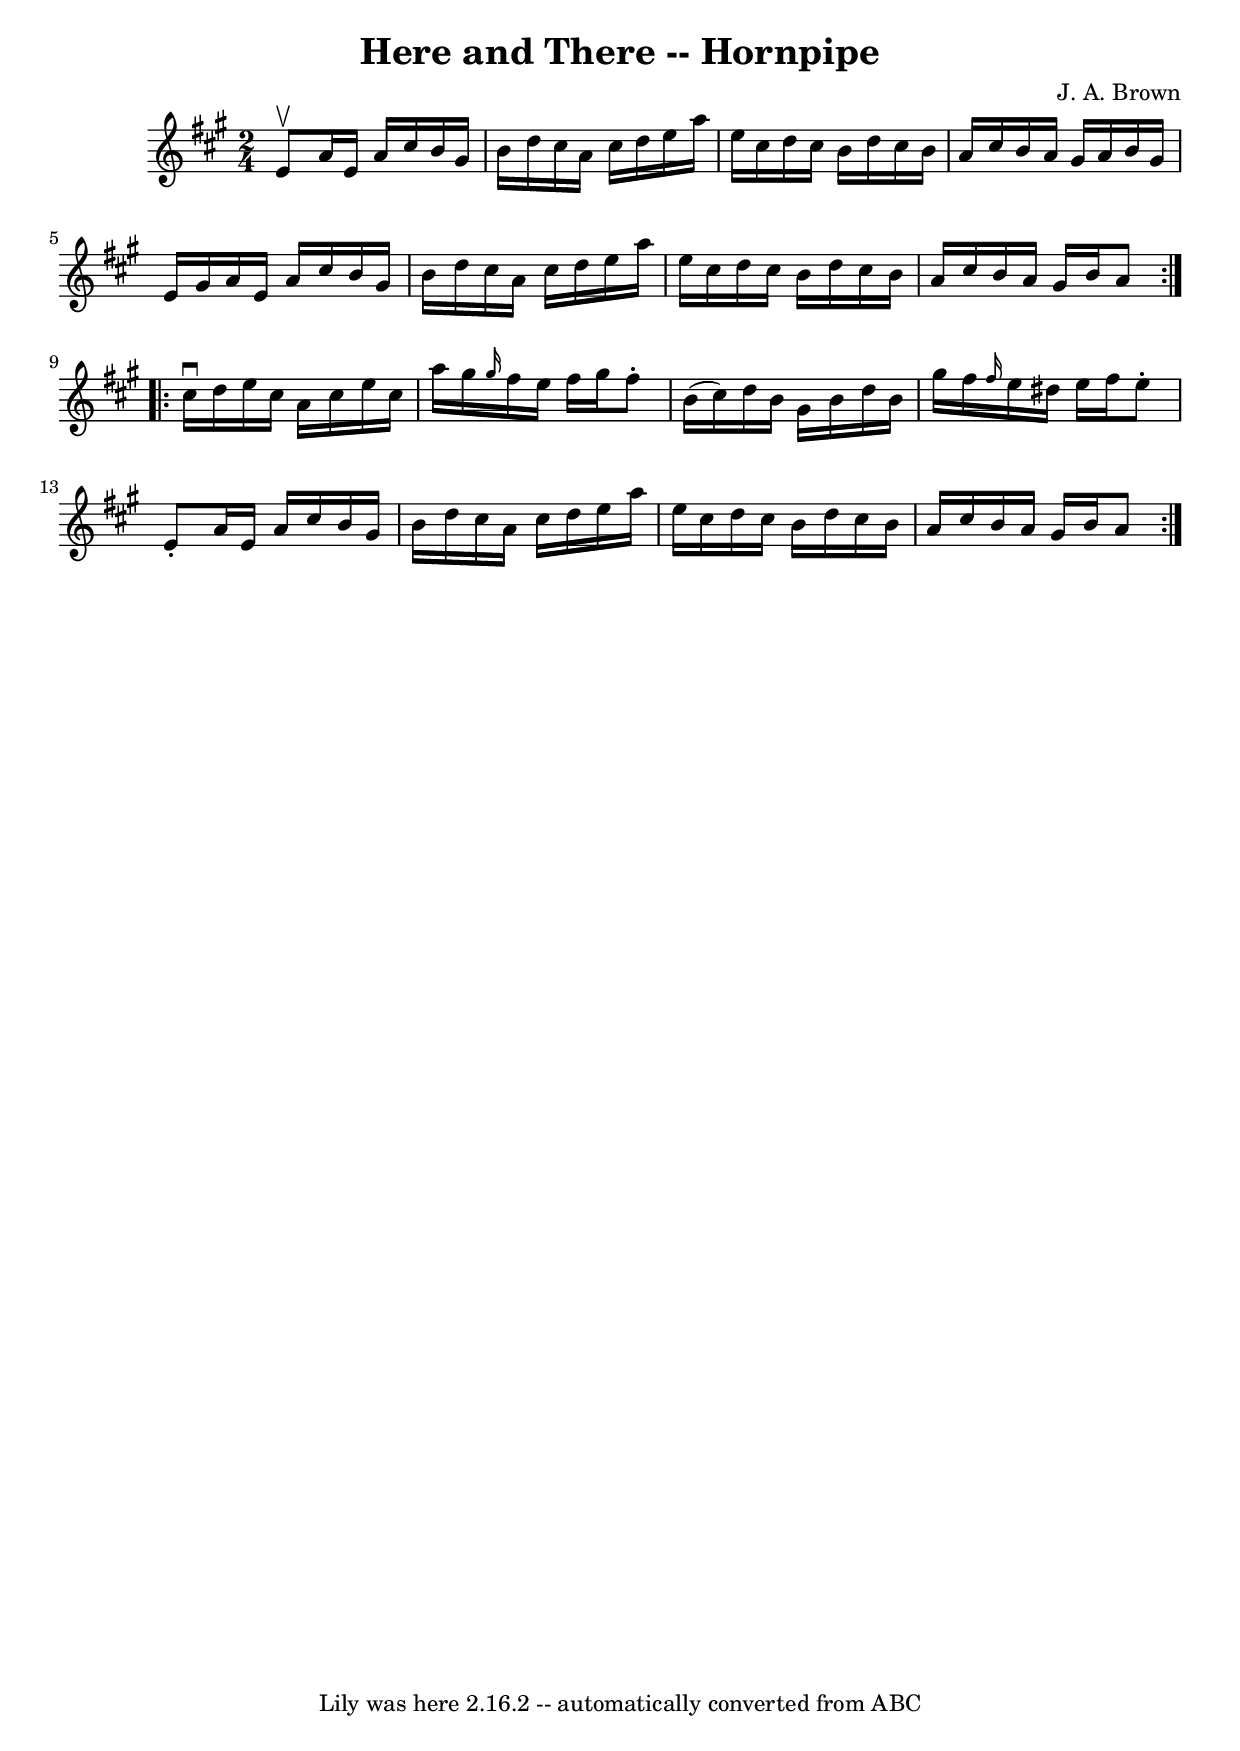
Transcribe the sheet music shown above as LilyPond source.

\version "2.16.2"
\include "Mammoth.ily"
\header {
	%% book = "Cole's 1000 Fiddle Tunes"
	composer = "J. A. Brown"
	crossRefNumber = "1"
	footnotes = ""
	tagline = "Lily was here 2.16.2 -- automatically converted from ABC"
	title = "Here and There -- Hornpipe"
}
voicedefault =  {


\repeat volta 2 {
\time 2/4 
\key a \major e'8^\upbow |
 a'16 e'16 a'16    
cis''16 b'16 gis'16 b'16 d''16  |
 cis''16 a'16    
cis''16 d''16 e''16 a''16 e''16 cis''16  |
 d''16    
cis''16 b'16 d''16 cis''16 b'16 a'16 cis''16  |
 b'16 
 a'16 gis'16 a'16 b'16 gis'16 e'16 gis'16  |
     
a'16 e'16 a'16 cis''16 b'16 gis'16 b'16 d''16  |
   
cis''16 a'16 cis''16 d''16 e''16 a''16 e''16 cis''16  
|
 d''16 cis''16 b'16 d''16 cis''16 b'16 a'16    
cis''16  |
 b'16 a'16 gis'16 b'16 a'8  }     
\repeat volta 2 { cis''16^\downbow d''16  |
 e''16 cis''16    
a'16 cis''16 e''16 cis''16 a''16 gis''16  |
 \grace {    
gis''16  } fis''16 e''16 fis''16 gis''16 fis''8 -. b'16 (
cis''16) |
 d''16 b'16 gis'16 b'16 d''16 b'16    
gis''16 fis''16  |
 \grace { fis''16  } e''16 dis''16 e''16 
 fis''16 e''8 -. e'8 -. |
 a'16 e'16 a'16 cis''16    
b'16 gis'16 b'16 d''16  |
 cis''16 a'16 cis''16 d''16 
 e''16 a''16 e''16 cis''16  |
 d''16 cis''16 b'16    
d''16 cis''16 b'16 a'16 cis''16  |
 b'16 a'16 gis'16  
 b'16 a'8  }   
}

\score{
    <<

	\context Staff="default"
	{
	    \voicedefault 
	}

    >>
	\layout {
	}
	\midi {}
}
